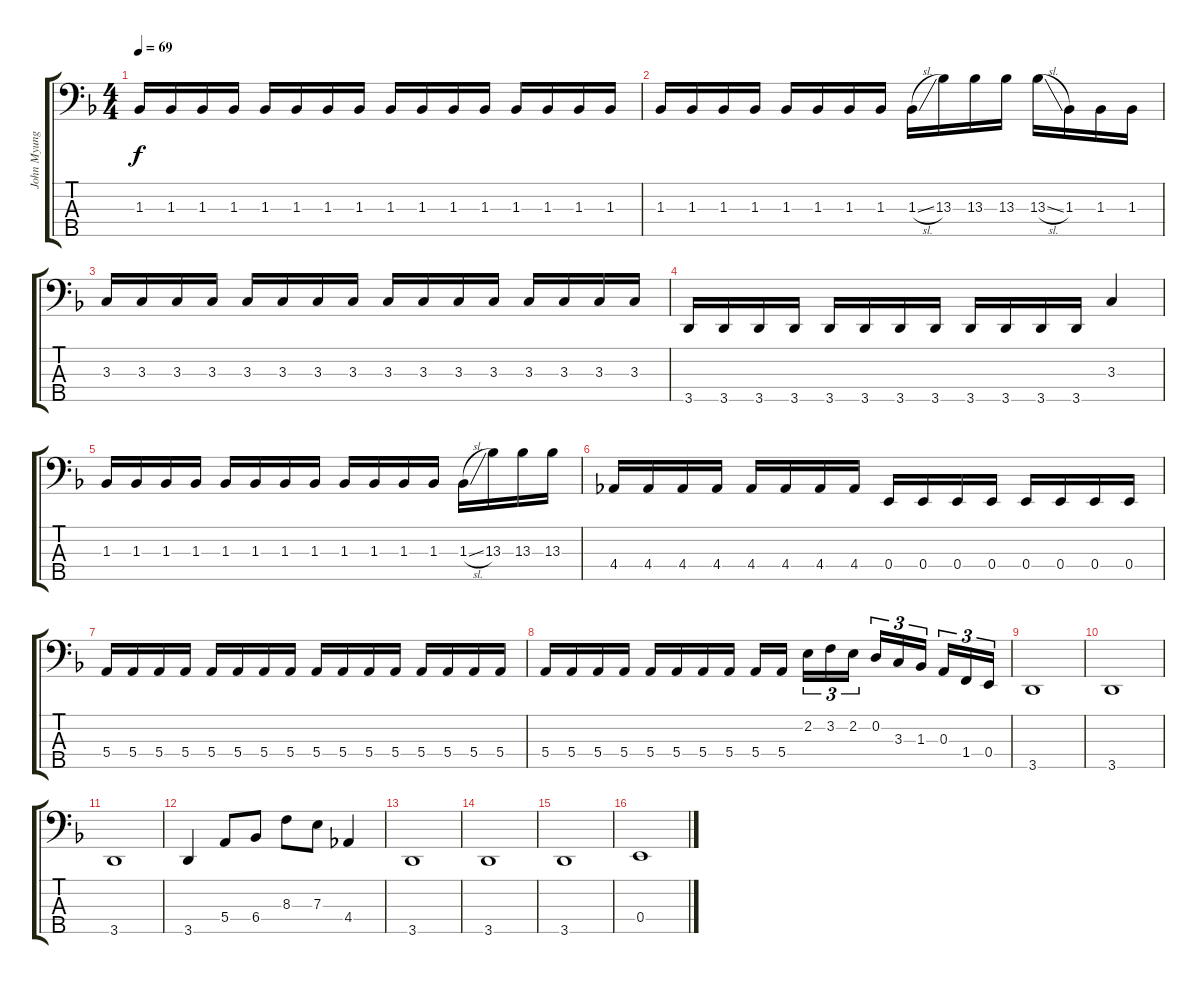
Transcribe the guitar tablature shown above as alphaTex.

\track ("John Myung - Bass" "John Myung") {instrument electricbassfinger}
\staff {score tabs}
\tuning (G2 D2 A1 E1 B0) {hide}
\ts (4 4)
\tempo 69
\clef f4
\ks dminor
1.3.16{dy f} 1.3.16 1.3.16 1.3.16 1.3.16 1.3.16 1.3.16 1.3.16 1.3.16 1.3.16 1.3.16 1.3.16 1.3.16 1.3.16 1.3.16 1.3.16 |
1.3.16 1.3.16 1.3.16 1.3.16 1.3.16 1.3.16 1.3.16 1.3.16 1.3{sl}.16 13.3.16 13.3.16 13.3.16 13.3{sl}.16 1.3.16 1.3.16 1.3.16 |
3.3.16 3.3.16 3.3.16 3.3.16 3.3.16 3.3.16 3.3.16 3.3.16 3.3.16 3.3.16 3.3.16 3.3.16 3.3.16 3.3.16 3.3.16 3.3.16 |
3.5.16 3.5.16 3.5.16 3.5.16 3.5.16 3.5.16 3.5.16 3.5.16 3.5.16 3.5.16 3.5.16 3.5.16 3.3.4 |
1.3.16 1.3.16 1.3.16 1.3.16 1.3.16 1.3.16 1.3.16 1.3.16 1.3.16 1.3.16 1.3.16 1.3.16 1.3{sl}.16 13.3.16 13.3.16 13.3.16 |
4.4.16 4.4.16 4.4.16 4.4.16 4.4.16 4.4.16 4.4.16 4.4.16 0.4.16 0.4.16 0.4.16 0.4.16 0.4.16 0.4.16 0.4.16 0.4.16 |
5.4.16 5.4.16 5.4.16 5.4.16 5.4.16 5.4.16 5.4.16 5.4.16 5.4.16 5.4.16 5.4.16 5.4.16 5.4.16 5.4.16 5.4.16 5.4.16 |
5.4.16 5.4.16 5.4.16 5.4.16 5.4.16 5.4.16 5.4.16 5.4.16 5.4.16 5.4.16{beam splitsecondary} 2.2.16{tu (3 2)} 3.2.16{tu (3 2)} 2.2.16{tu (3 2)} 0.2.16{tu (3 2)} 3.3.16{tu (3 2)} 1.3.16{tu (3 2) beam splitsecondary} 0.3.16{tu (3 2)} 1.4.16{tu (3 2)} 0.4.16{tu (3 2)} |
3.5.1 |
3.5.1 |
3.5.1 |
3.5.4 5.4.8 6.4.8 8.3.8 7.3.8 4.4.4 |
3.5.1 |
3.5.1 |
3.5.1 |
0.4.1
